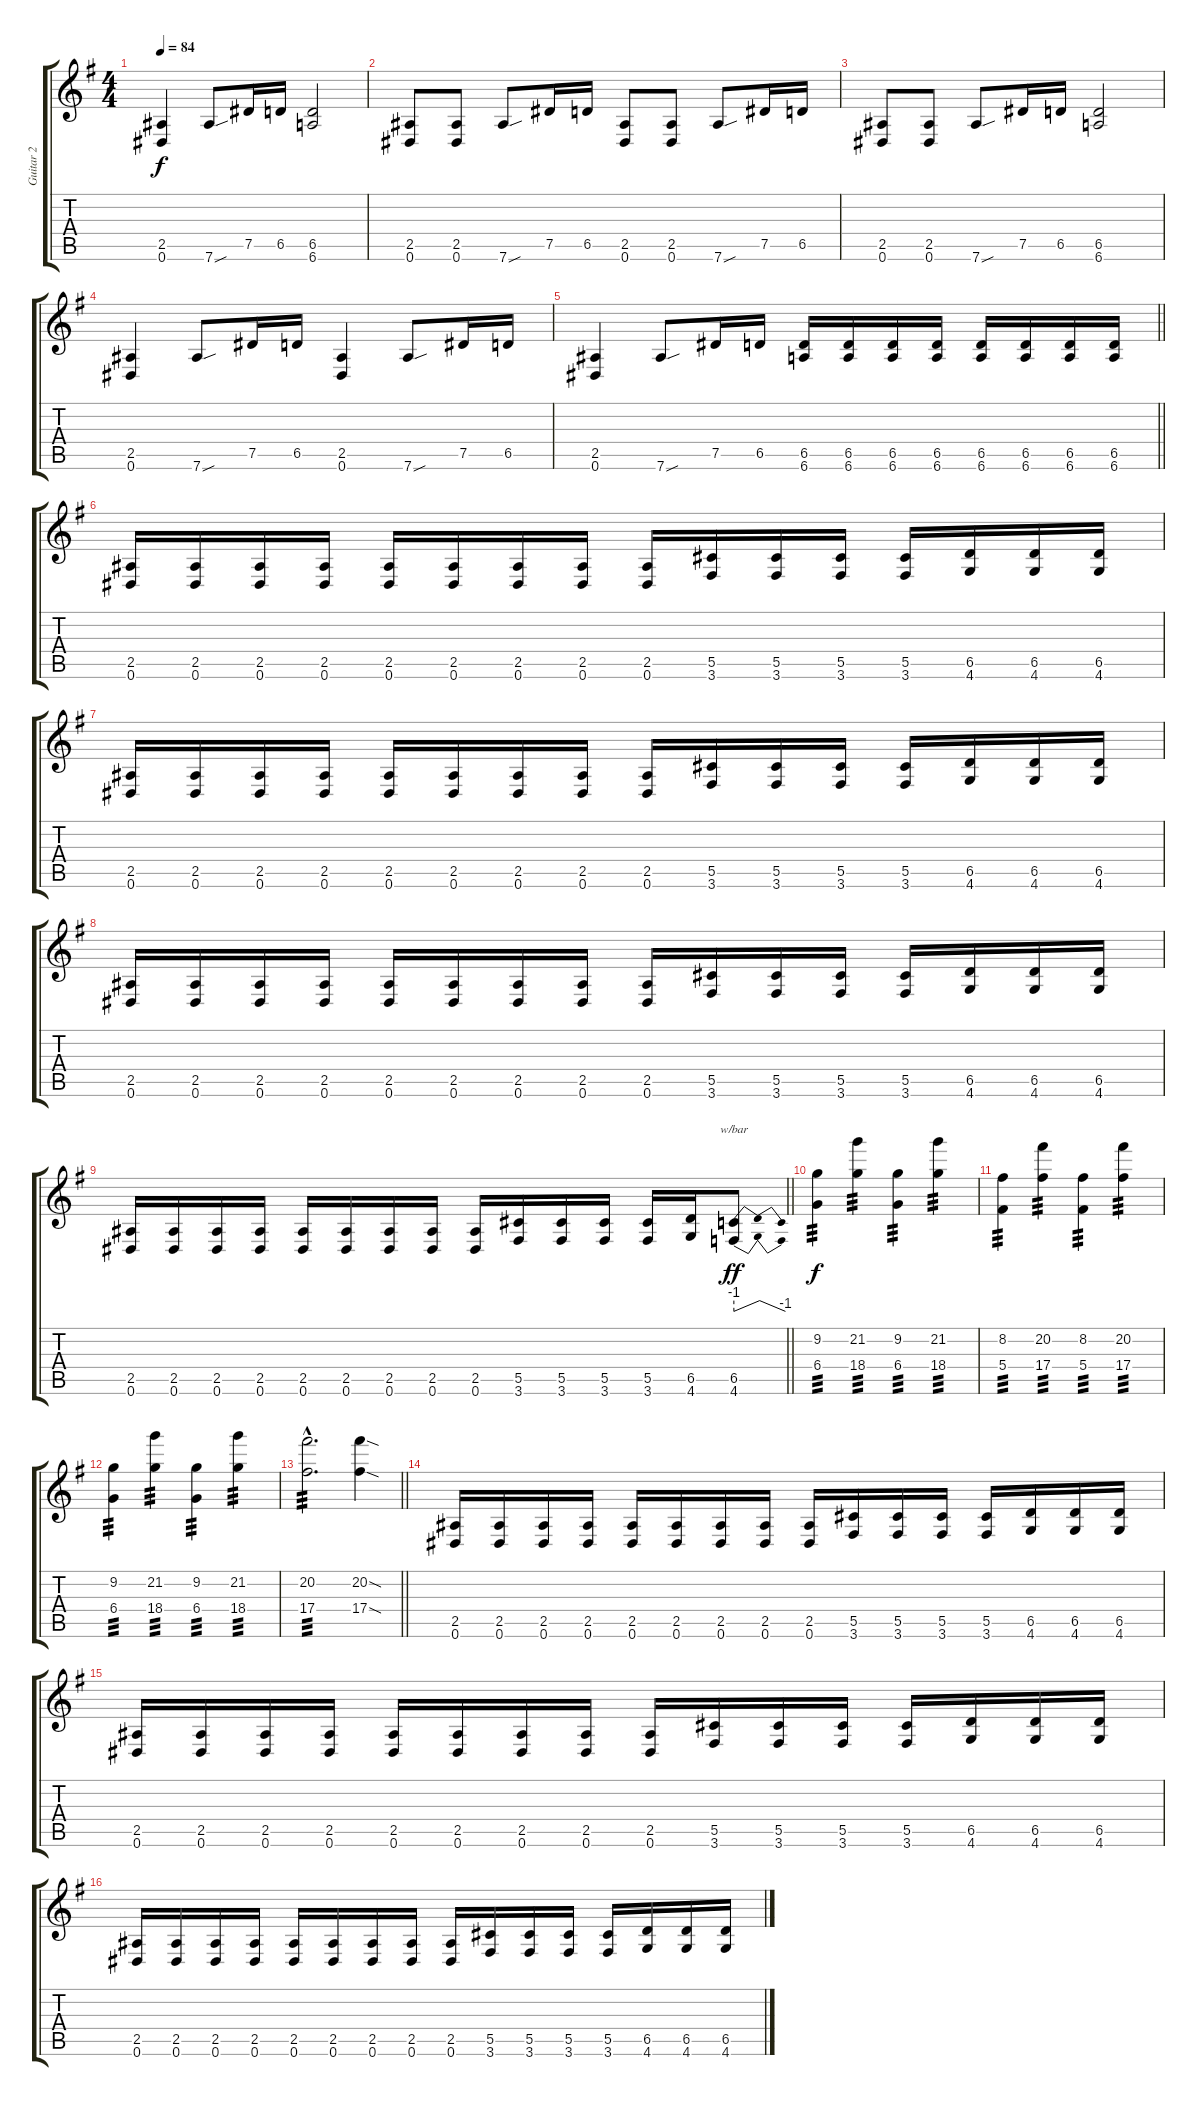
\track ("Guitar 2" "Guitar 2") {instrument overdrivenguitar}
\staff {score tabs}
\tuning (Eb4 Bb3 Gb3 Db3 Ab2 Eb2) {hide}
\ts (4 4)
\tempo 84
\clef g2
\ks eminor
(2.5 0.6).4{dy f} 7.6{sou}.8 7.5.16 6.5.16 (6.5 6.6).2 |
(2.5 0.6).8 (2.5 0.6).8 7.6{sou}.8 7.5.16 6.5.16 (2.5 0.6).8 (2.5 0.6).8 7.6{sou}.8 7.5.16 6.5.16 |
(2.5 0.6).8 (2.5 0.6).8 7.6{sou}.8 7.5.16 6.5.16 (6.5 6.6).2 |
(2.5 0.6).4 7.6{sou}.8 7.5.16 6.5.16 (2.5 0.6).4 7.6{sou}.8 7.5.16 6.5.16 |
\barLineRight lightlight
(2.5 0.6).4 7.6{sou}.8 7.5.16 6.5.16 (6.5 6.6).16 (6.5 6.6).16 (6.5 6.6).16 (6.5 6.6).16 (6.5 6.6).16 (6.5 6.6).16 (6.5 6.6).16 (6.5 6.6).16 |
(2.5 0.6).16 (2.5 0.6).16 (2.5 0.6).16 (2.5 0.6).16 (2.5 0.6).16 (2.5 0.6).16 (2.5 0.6).16 (2.5 0.6).16 (2.5 0.6).16 (5.5 3.6).16 (5.5 3.6).16 (5.5 3.6).16 (5.5 3.6).16 (6.5 4.6).16 (6.5 4.6).16 (6.5 4.6).16 |
(2.5 0.6).16 (2.5 0.6).16 (2.5 0.6).16 (2.5 0.6).16 (2.5 0.6).16 (2.5 0.6).16 (2.5 0.6).16 (2.5 0.6).16 (2.5 0.6).16 (5.5 3.6).16 (5.5 3.6).16 (5.5 3.6).16 (5.5 3.6).16 (6.5 4.6).16 (6.5 4.6).16 (6.5 4.6).16 |
(2.5 0.6).16 (2.5 0.6).16 (2.5 0.6).16 (2.5 0.6).16 (2.5 0.6).16 (2.5 0.6).16 (2.5 0.6).16 (2.5 0.6).16 (2.5 0.6).16 (5.5 3.6).16 (5.5 3.6).16 (5.5 3.6).16 (5.5 3.6).16 (6.5 4.6).16 (6.5 4.6).16 (6.5 4.6).16 |
\barLineRight lightlight
(2.5 0.6).16 (2.5 0.6).16 (2.5 0.6).16 (2.5 0.6).16 (2.5 0.6).16 (2.5 0.6).16 (2.5 0.6).16 (2.5 0.6).16 (2.5 0.6).16 (5.5 3.6).16 (5.5 3.6).16 (5.5 3.6).16 (5.5 3.6).16 (6.5 4.6).16 (6.5 4.6).8{tbe (dip default 0 -4 30 0 60 -4) dy ff} |
(9.2 6.4).4{tp 3 dy f} (21.2 18.4).4{tp 3} (9.2 6.4).4{tp 3} (21.2 18.4).4{tp 3} |
(8.2 5.4).4{tp 3} (20.2 17.4).4{tp 3} (8.2 5.4).4{tp 3} (20.2 17.4).4{tp 3} |
(9.2 6.4).4{tp 3} (21.2 18.4).4{tp 3} (9.2 6.4).4{tp 3} (21.2 18.4).4{tp 3} |
\barLineRight lightlight
(20.2{hac} 17.4{hac}).2{d tp 3} (20.2{sod} 17.4{sod}).4 |
(2.5 0.6).16 (2.5 0.6).16 (2.5 0.6).16 (2.5 0.6).16 (2.5 0.6).16 (2.5 0.6).16 (2.5 0.6).16 (2.5 0.6).16 (2.5 0.6).16 (5.5 3.6).16 (5.5 3.6).16 (5.5 3.6).16 (5.5 3.6).16 (6.5 4.6).16 (6.5 4.6).16 (6.5 4.6).16 |
(2.5 0.6).16 (2.5 0.6).16 (2.5 0.6).16 (2.5 0.6).16 (2.5 0.6).16 (2.5 0.6).16 (2.5 0.6).16 (2.5 0.6).16 (2.5 0.6).16 (5.5 3.6).16 (5.5 3.6).16 (5.5 3.6).16 (5.5 3.6).16 (6.5 4.6).16 (6.5 4.6).16 (6.5 4.6).16 |
(2.5 0.6).16 (2.5 0.6).16 (2.5 0.6).16 (2.5 0.6).16 (2.5 0.6).16 (2.5 0.6).16 (2.5 0.6).16 (2.5 0.6).16 (2.5 0.6).16 (5.5 3.6).16 (5.5 3.6).16 (5.5 3.6).16 (5.5 3.6).16 (6.5 4.6).16 (6.5 4.6).16 (6.5 4.6).16
